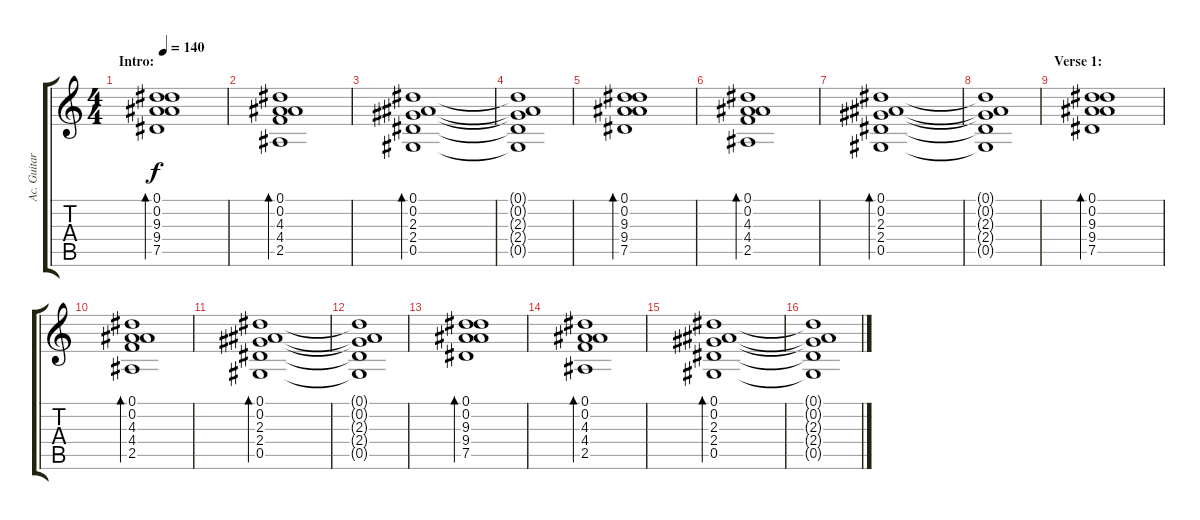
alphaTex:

\track ("Ac. Guitar 1" "Ac. Guitar") {instrument acousticguitarsteel}
\staff {score tabs}
\tuning (Eb4 Bb3 Gb3 Db3 Ab2 Eb2) {hide}
\ts (4 4)
\section ("" "Intro:")
\tempo 140
\clef g2
\ks c
(0.1 0.2 9.3 9.4 7.5).1{bd 240 dy f instrument acousticguitarsteel} |
(0.1 0.2 4.3 4.4 2.5).1{bd 240} |
(0.1 0.2 2.3 2.4 0.5).1{bd 240} |
(0.1{t} 0.2{t} 2.3{t} 2.4{t} 0.5{t}).1 |
(0.1 0.2 9.3 9.4 7.5).1{bd 240} |
(0.1 0.2 4.3 4.4 2.5).1{bd 240} |
(0.1 0.2 2.3 2.4 0.5).1{bd 240} |
(0.1{t} 0.2{t} 2.3{t} 2.4{t} 0.5{t}).1 |
\section ("" "Verse 1:")
(0.1 0.2 9.3 9.4 7.5).1{bd 240} |
(0.1 0.2 4.3 4.4 2.5).1{bd 240} |
(0.1 0.2 2.3 2.4 0.5).1{bd 240} |
(0.1{t} 0.2{t} 2.3{t} 2.4{t} 0.5{t}).1 |
(0.1 0.2 9.3 9.4 7.5).1{bd 240} |
(0.1 0.2 4.3 4.4 2.5).1{bd 240} |
(0.1 0.2 2.3 2.4 0.5).1{bd 240} |
(0.1{t} 0.2{t} 2.3{t} 2.4{t} 0.5{t}).1
